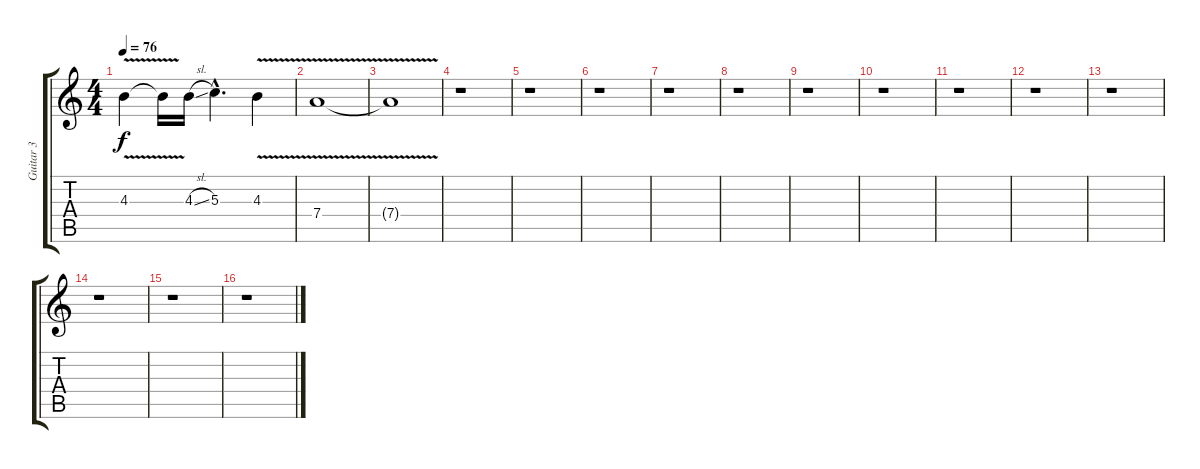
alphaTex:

\track ("Guitar 3" "Guitar 3") {instrument distortionguitar}
\staff {score tabs}
\tuning (E4 B3 G3 D3 A2 D2) {hide}
\ts (4 4)
\tempo 76
\clef g2
\ks c
4.3{v}.4{dy f} 4.3{t}.16 4.3{sl}.16 5.3{hac}.4{d} 4.3{v}.4 |
\section ("" "")
7.4{v}.1{volume 0} |
7.4{t}.1 |
r.1 |
r.1 |
r.1 |
r.1 |
r.1 |
r.1 |
\section ("" "")
r.1 |
r.1 |
\section ("" "")
r.1 |
r.1 |
r.1 |
r.1 |
r.1
